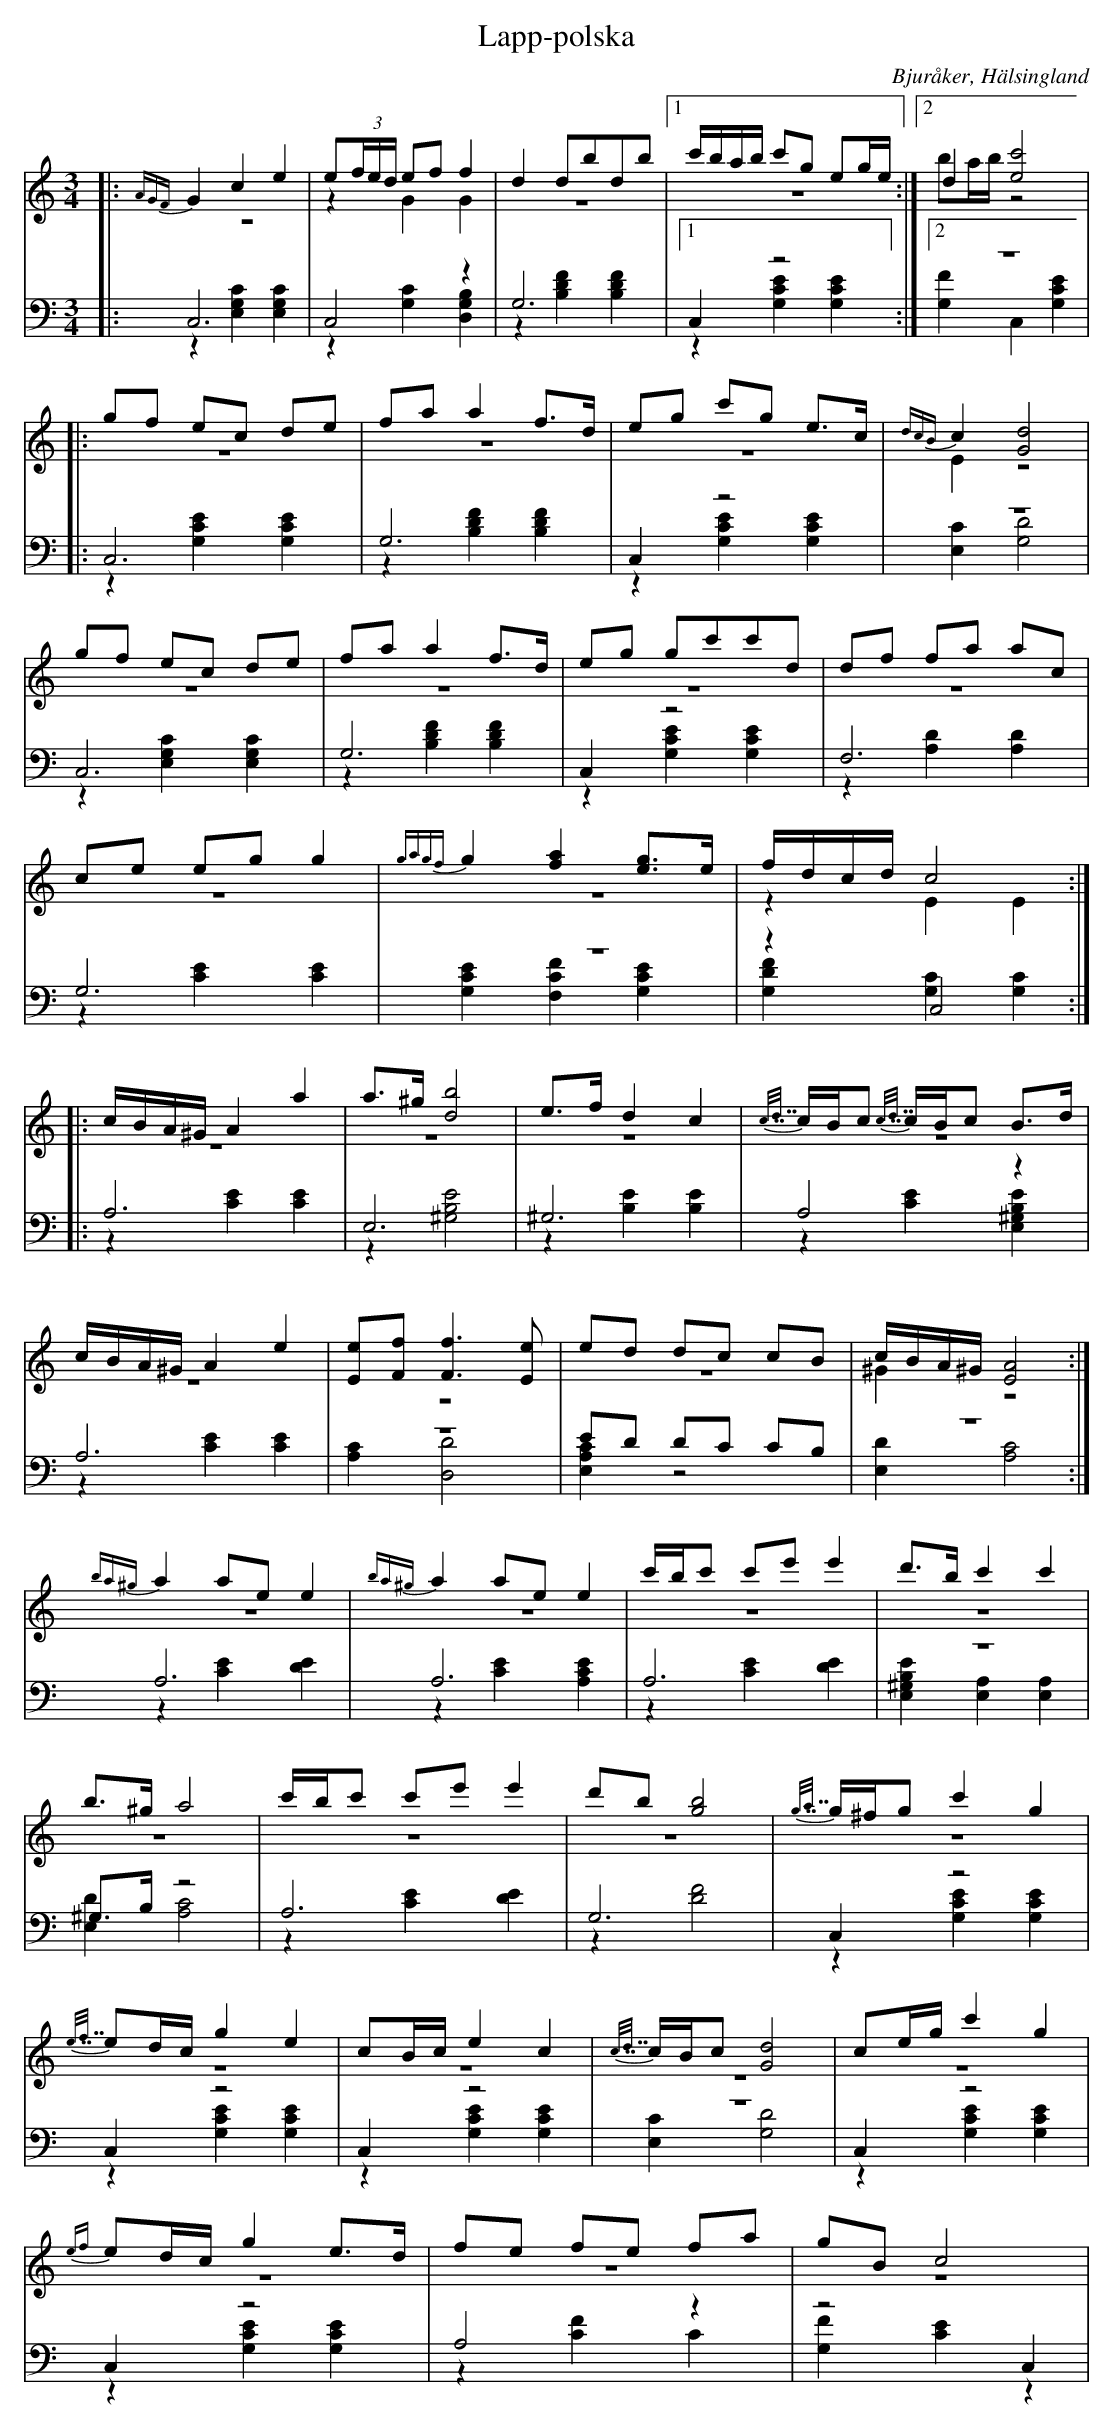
X:1
T: Lapp-polska
O: Bjuråker, Hälsingland
M: 3/4
L: 1/8
K: C
V:1
V:2 merge
V:3
V:4 merge
V:1
|:{A8/5G6/5F}G2 c2 e2|e(3f/e/d/ ef f2|d2 dbdb|1 c'/b/a/b/ c'g eg/e/:|2 d2 [e4c'4]|
|:gf ec de|fa a2 f>d|eg c'g e>c|{d8/5c6/5B}c2 [G4d4]|
gf ec de|fa a2 f>d|eg gc'c'd|df fa ac|
ce eg g2|{g8/5a8/5g8/5f8/5}g2 [f2a2] [eg]>e|f/d/c/d/  c4:|
|:c/B/A/^G/ A2 a2|a>^g [d4b4]|e>f d2 c2|{c7/8d7/8}c/B/c {c7/8d7/8}c/B/c B>d|
c/B/A/^G/ A2 e2|[Ee][Ff] [F3f3] [Ee] |ed dc cB|c/B/A/^G/ [E4A4]:|
{ba^g}a2 ae e2|{ba^g}a2 ae e2|c'/b/c' c'e' e'2  |d'>b c'2 c'2|
 b>^g a4|c'/b/c' c'e' e'2|d'b [g4b4]|{g7/8a7/8}g/^f/g c'2 g2|
{e7/8f7/8}ed/c/ g2 e2|cB/c/ e2 c2|{c7/8d7/8}c/B/c [G4d4]|ce/g/ c'2 g2|
{ef}ed/c/ g2 e>d|fe fe fa|gB c4|
V:2
|:z6|z2 G2 G2|z6|1 z6:|2 ba/b/ z4|
|:z6|z6|z6|E2 z4|
 z6|z6|z6|z6|
z6|z6|z2 E2 E2:|
|:z6|z6|z6|z6|
 z6|z6|z6|^G2 z4:|
|z6|z6|z6|z6|
 z6|z6|z6|z6|
z6|z6|z6|z6|
z6|z6|z6|
V:3  clef=bass
|:C,6|C,4 z2|G,6|1 C,2 z4:|2 z6|
|:C,6|G,6|C,2 z4|z6|
C,6|G,6|C,2 z4|F,6|
G,6|z6|z2 C,4:|
|:A,6|E,6|^G,6|A,4 z2|
A,6|z6|ED DC CB,|z6:|
A,6|A,6|A,6|z6|
 ^G,>B, z4|A,6|G,6|C,2 z4|
C,2 z4|C,2 z4|z6|C,2 z4|
C,2 z4|A,4 z2|z4 C,2|
V:4  clef=bass
|:z2 [E,2G,2C2] [E,2G,2C2]|z2 [G,2C2] [D,2G,2B,2]|z2 [B,2D2F2] [B,2D2F2]|1 z2 [G,2C2E2] [G,2C2E2]:|2 [G,2F2] C,2 [G,2C2E2]|
|:z2 [G,2C2E2] [G,2C2E2]|z2 [B,2D2F2] [B,2D2F2]|z2 [G,2C2E2] [G,2C2E2]|[E,2C2] [G,4D4]|
z2 [E,2G,2C2] [E,2G,2C2]|z2 [B,2D2F2] [B,2D2F2]|z2 [G,2C2E2] [G,2C2E2]|z2 [A,2D2] [A,2D2]|
z2 [C2E2] [C2E2]|[G,2C2E2] [F,2C2F2] [G,2C2E2] |[G,2D2F2] [G,2C2] [G,2C2]:|
|:z2 [C2E2] [C2E2]|z2 [^G,4B,4E4]|z2 [B,2E2] [B,2E2]|z2 [C2E2] [E,2^G,2B,2E2]|
z2 [C2E2] [C2E2]|[A,2C2] [D,4D4]|[E,2A,2C2] z4|[E,2D2] [A,4C4]:|
z2 [C2E2] [D2E2]|z2 [C2E2] [A,2C2E2]|z2 [C2E2] [D2E2]|[E,2^G,2B,2E2] [A,2E,2] [A,2E,2]|
 [E,2D2] [A,4C4]|z2 [C2E2] [D2E2]|z2 [D4F4]|z2 [G,2C2E2] [G,2C2E2]|
z2 [G,2C2E2] [G,2C2E2]|z2 [G,2C2E2] [G,2C2E2]|[E,2C2] [G,4D4]|z2 [G,2C2E2] [G,2C2E2]|
z2 [G,2C2E2] [G,2C2E2]|z2 [C2F2] C2|[G,2F2] [C2E2] z2|
